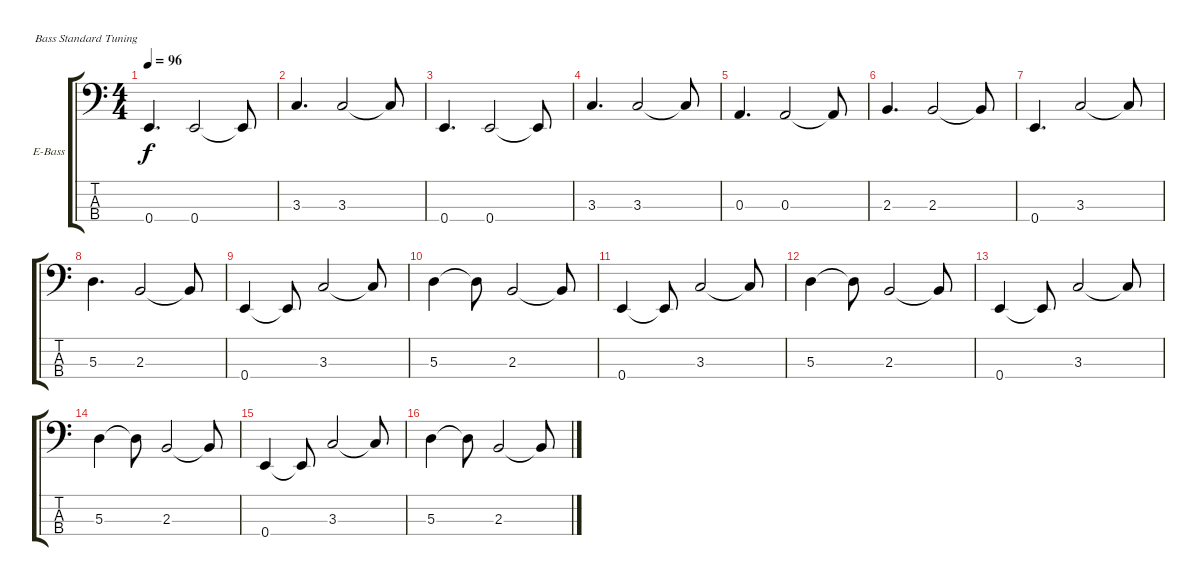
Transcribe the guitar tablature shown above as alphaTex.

\defaultSystemsLayout 4
\bracketExtendMode groupsimilarinstruments
\firstSystemTrackNameOrientation horizontal
\otherSystemsTrackNameOrientation horizontal
\track ("Александр Кислинский(Кислый)" "E-Bass") {instrument electricbassfinger}
\staff {score tabs}
\tuning (G2 D2 A1 E1)
\ts (4 4)
\tempo 96
\clef f4
\ks c
0.4.4{d dy f} 0.4.2 0.4{t}.8 |
3.3.4{d} 3.3.2 3.3{t}.8 |
0.4.4{d} 0.4.2 0.4{t}.8 |
3.3.4{d} 3.3.2 3.3{t}.8 |
0.3.4{d} 0.3.2 0.3{t}.8 |
2.3.4{d} 2.3.2 2.3{t}.8 |
0.4.4{d} 3.3.2 3.3{t}.8 |
5.3.4{d} 2.3.2 2.3{t}.8 |
0.4.4 0.4{t}.8 3.3.2 3.3{t}.8 |
5.3.4 5.3{t}.8 2.3.2 2.3{t}.8 |
0.4.4 0.4{t}.8 3.3.2 3.3{t}.8 |
5.3.4 5.3{t}.8 2.3.2 2.3{t}.8 |
0.4.4 0.4{t}.8 3.3.2 3.3{t}.8 |
5.3.4 5.3{t}.8 2.3.2 2.3{t}.8 |
0.4.4 0.4{t}.8 3.3.2 3.3{t}.8 |
5.3.4 5.3{t}.8 2.3.2 2.3{t}.8
